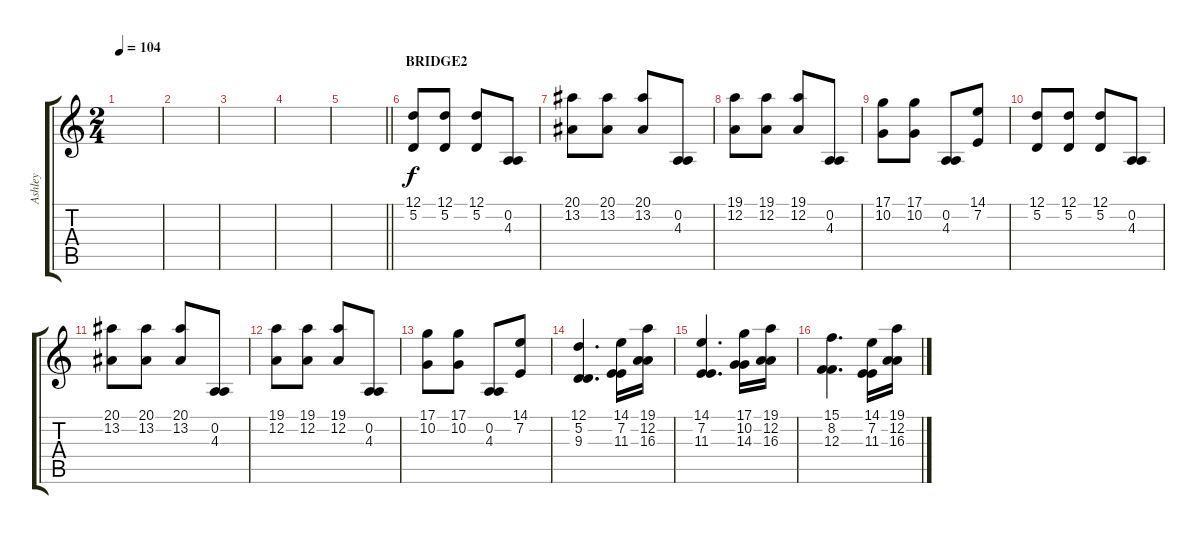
\track ("Ashley" "Ashley") {instrument stringensemble1}
\staff {score tabs}
\tuning (D4 A3 F3 C3 G2 D2) {hide}
\ts (2 4)
\tempo 104
\clef g2
\ks c
|
|
|
|
\barLineRight lightlight
|
\section ("" "BRIDGE2")
(12.1 5.2).8{instrument stringensemble1} (12.1 5.2).8 (12.1 5.2).8 (0.2 4.3).8 |
(20.1 13.2).8 (20.1 13.2).8 (20.1 13.2).8 (0.2 4.3).8 |
(19.1 12.2).8 (19.1 12.2).8 (19.1 12.2).8 (0.2 4.3).8 |
(17.1 10.2).8 (17.1 10.2).8 (0.2 4.3).8 (14.1 7.2).8 |
(12.1 5.2).8 (12.1 5.2).8 (12.1 5.2).8 (0.2 4.3).8 |
(20.1 13.2).8 (20.1 13.2).8 (20.1 13.2).8 (0.2 4.3).8 |
(19.1 12.2).8 (19.1 12.2).8 (19.1 12.2).8 (0.2 4.3).8 |
(17.1 10.2).8 (17.1 10.2).8 (0.2 4.3).8 (14.1 7.2).8 |
(12.1 5.2 9.3).4{d} (14.1 7.2 11.3).16 (19.1 12.2 16.3).16 |
(14.1 7.2 11.3).4{d} (17.1 10.2 14.3).16 (19.1 12.2 16.3).16 |
(15.1 8.2 12.3).4{d} (14.1 7.2 11.3).16 (19.1 12.2 16.3).16
